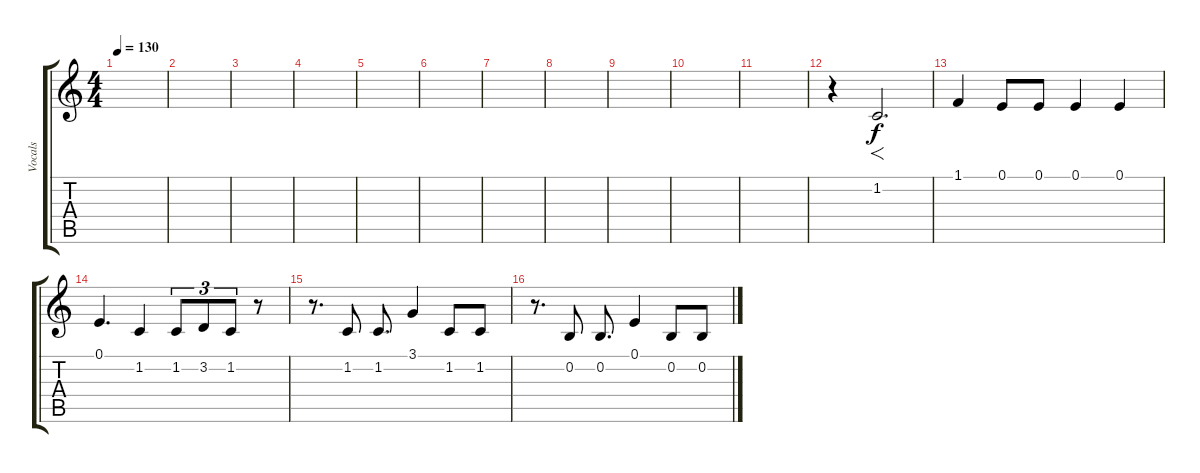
\track ("Vocals" "Vocals") {instrument clarinet}
\staff {score tabs}
\tuning (E4 B3 G3 D3 A2 E2) {hide}
\ts (4 4)
\tempo 130
\clef g2
\ks c
|
|
|
|
|
|
|
|
|
|
|
r.4 1.2.2{f d} |
1.1.4 0.1.8 0.1.8 0.1.4 0.1.4 |
0.1.4{d} 1.2.4 1.2.8{tu (3 2)} 3.2.8{tu (3 2)} 1.2.8{tu (3 2)} r.8 |
r.8{d} 1.2.8 1.2.8{d} 3.1.4 1.2.8 1.2.8 |
r.8{d} 0.2.8 0.2.8{d} 0.1.4 0.2.8 0.2.8
